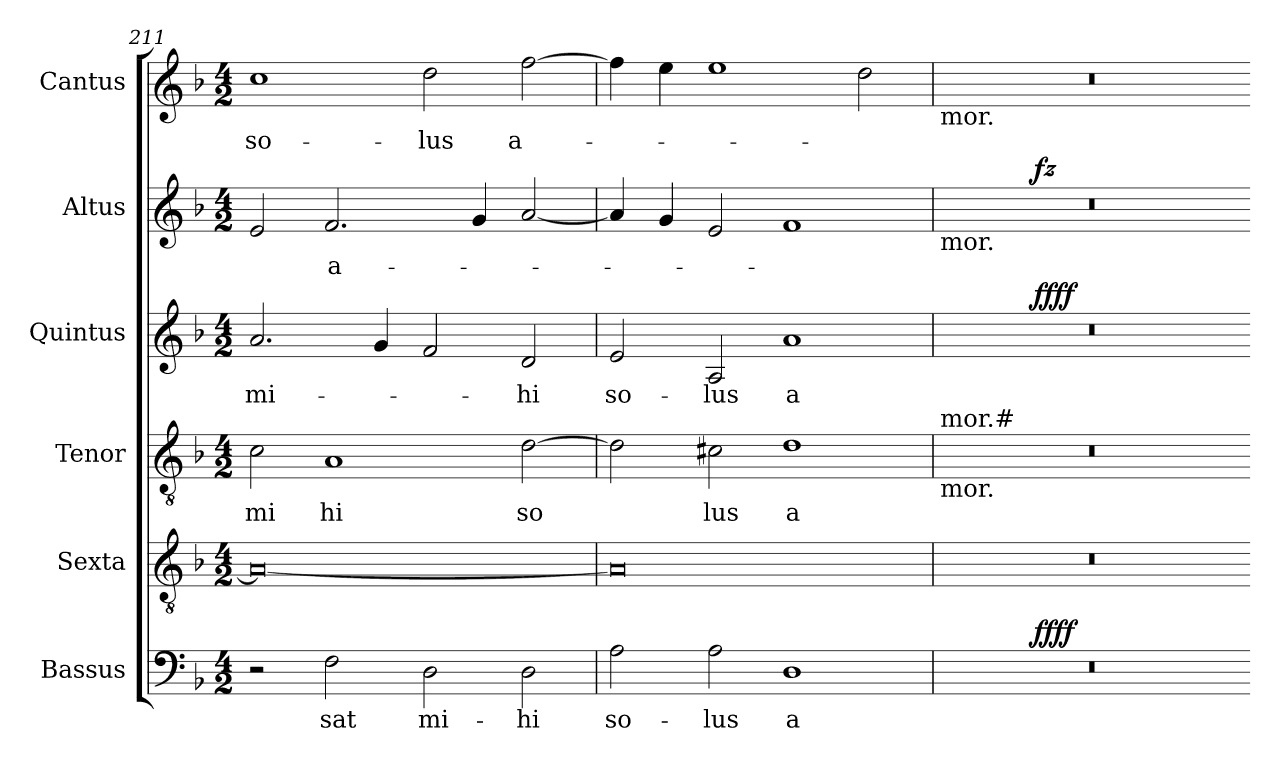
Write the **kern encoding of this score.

**kern	**text	**dynam	**kern	**kern	**text	**kern	**text	**dynam	**kern	**text	**dynam	**kern	**text
*part6	*part6	*part6	*part5	*part4	*part4	*part3	*part3	*part3	*part2	*part2	*part2	*part1	*part1
*staff6	*staff6	*staff6	*staff5	*staff4	*staff4	*staff3	*staff3	*staff3	*staff2	*staff2	*staff2	*staff1	*staff1
*I"Bassus	*	*	*I"Sexta	*I"Tenor	*	*I"Quintus	*	*	*I"Altus	*	*	*I"Cantus	*
*I'Bassus	*	*	*I'Sexta	*I'Tenor	*	*I'Quintus	*	*	*I'Altus	*	*	*I'Cantus	*
*clefF4	*	*	*clefGv2	*clefGv2	*	*clefG2	*	*	*clefG2	*	*	*clefG2	*
*k[b-]	*	*	*k[b-]	*k[b-]	*	*k[b-]	*	*	*k[b-]	*	*	*k[b-]	*
*F:	*	*	*F:	*F:	*	*F:	*	*	*F:	*	*	*F:	*
*M4/2	*	*	*M4/2	*M4/2	*	*M4/2	*	*	*M4/2	*	*	*M4/2	*
=211	=211	=211	=211	=211	=211	=211	=211	=211	=211	=211	=211	=211	=211
!	!	!	!	!	!LO:LY:b:cj	!	!LO:LY:b	!	!	!	!	!	!LO:LY:b:cj
2r	.	.	0A_<	2c\	mi	2.a/	mi-	.	2e/	.	.	1cc	so-
!	!LO:LY:b:cj	!	!	!	!LO:LY:b:cj	!	!	!	!	!LO:LY:b:cj	!	!	!
2F\	sat	.	.	1A	hi	.	.	.	2.f/	a-	.	.	.
.	.	.	.	.	.	4g/	.	.	.	.	.	.	.
!	!LO:LY:b:cj	!	!	!	!	!	!	!	!	!	!	!	!LO:LY:b:cj
2D\	mi-	.	.	.	.	2f/	.	.	.	.	.	2dd\	-lus
.	.	.	.	.	.	.	.	.	4g/	.	.	.	.
!	!LO:LY:b:cj	!	!	!	!LO:LY:b:cj	!	!LO:LY:b:cj	!	!	!	!	!	!LO:LY:b:cj
2D\	-hi	.	.	[>2d\	so	2d/	-hi	.	[<2a/	.	.	[>2ff\	a-
=212	=212	=212	=212	=212	=212	=212	=212	=212	=212	=212	=212	=212	=212
!	!LO:LY:b:cj	!	!	!	!	!	!LO:LY:b:cj	!	!	!	!	!	!
2A\	so-	.	0A]	2d\]	.	2e/	so-	.	4a/]	.	.	4ff\]	.
.	.	.	.	.	.	.	.	.	4g/	.	.	4ee\	.
!	!LO:LY:b:cj	!	!	!	!LO:LY:b:cj	!	!LO:LY:b:cj	!	!	!	!	!	!
2A\	-lus	.	.	2c#X\	lus	2A/	-lus	.	2e/	.	.	1ee	.
!	!LO:LY:b:cj	!	!	!	!LO:LY:b:cj	!	!LO:LY:b:cj	!	!	!	!	!	!
1D	a-	.	.	1d	a	1a	a-	.	1f	.	.	.	.
.	.	.	.	.	.	.	.	.	.	.	.	2dd\	.
=213	=213	=213	=213	=213	=213	=213	=213	=213	=213	=213	=213	=213	=213
*^	*	*	*	*	*	*^	*	*	*^	*	*	*	*
!	!	!	!	!	!	!	!	!	!	!	!	!	!	!	!LO:TX:b:t=mor.	!
!	!	!	!	!	!	!	!	!	!	!	!LO:TX:b:t=mor.	!	!	!	!	!
!	!	!	!	!	!LO:TX:b:t=mor.	!	!	!	!	!	!	!	!	!	!	!
!	!	!	!	!	!LO:TX:a:t=mor.#	!	!	!	!	!	!	!	!	!	!	!
0r	4ryy	.	.	0r	0r	.	0r	4ryy	.	.	0r	4ryy	.	.	0r	.
.	8ryy	.	.	.	.	.	.	8ryy	.	.	.	8ryy	.	.	.	.
.	32ryy	.	.	.	.	.	.	32ryy	.	.	.	32ryy	.	.	.	.
!	!	!	!LO:DY:a	!	!	!	!	!	!	!LO:DY:b	!	!	!	!LO:DY:b	!	!
.	1ryy	.	ffff	.	.	.	.	1ryy	.	ffff	.	1ryy	.	fz	.	.
.	2ryy	.	.	.	.	.	.	2ryy	.	.	.	2ryy	.	.	.	.
.	16.ryy	.	.	.	.	.	.	16.ryy	.	.	.	16.ryy	.	.	.	.
*	*	*	*	*	*	*	*v	*v	*	*	*	*	*	*	*	*
*v	*v	*	*	*	*	*	*	*	*	*v	*v	*	*	*	*
=	==	==	=	=	==	=	==	==	=	==	==	==	==
*-	*-	*-	*-	*-	*-	*-	*-	*-	*-	*-	*-	*-	*-
